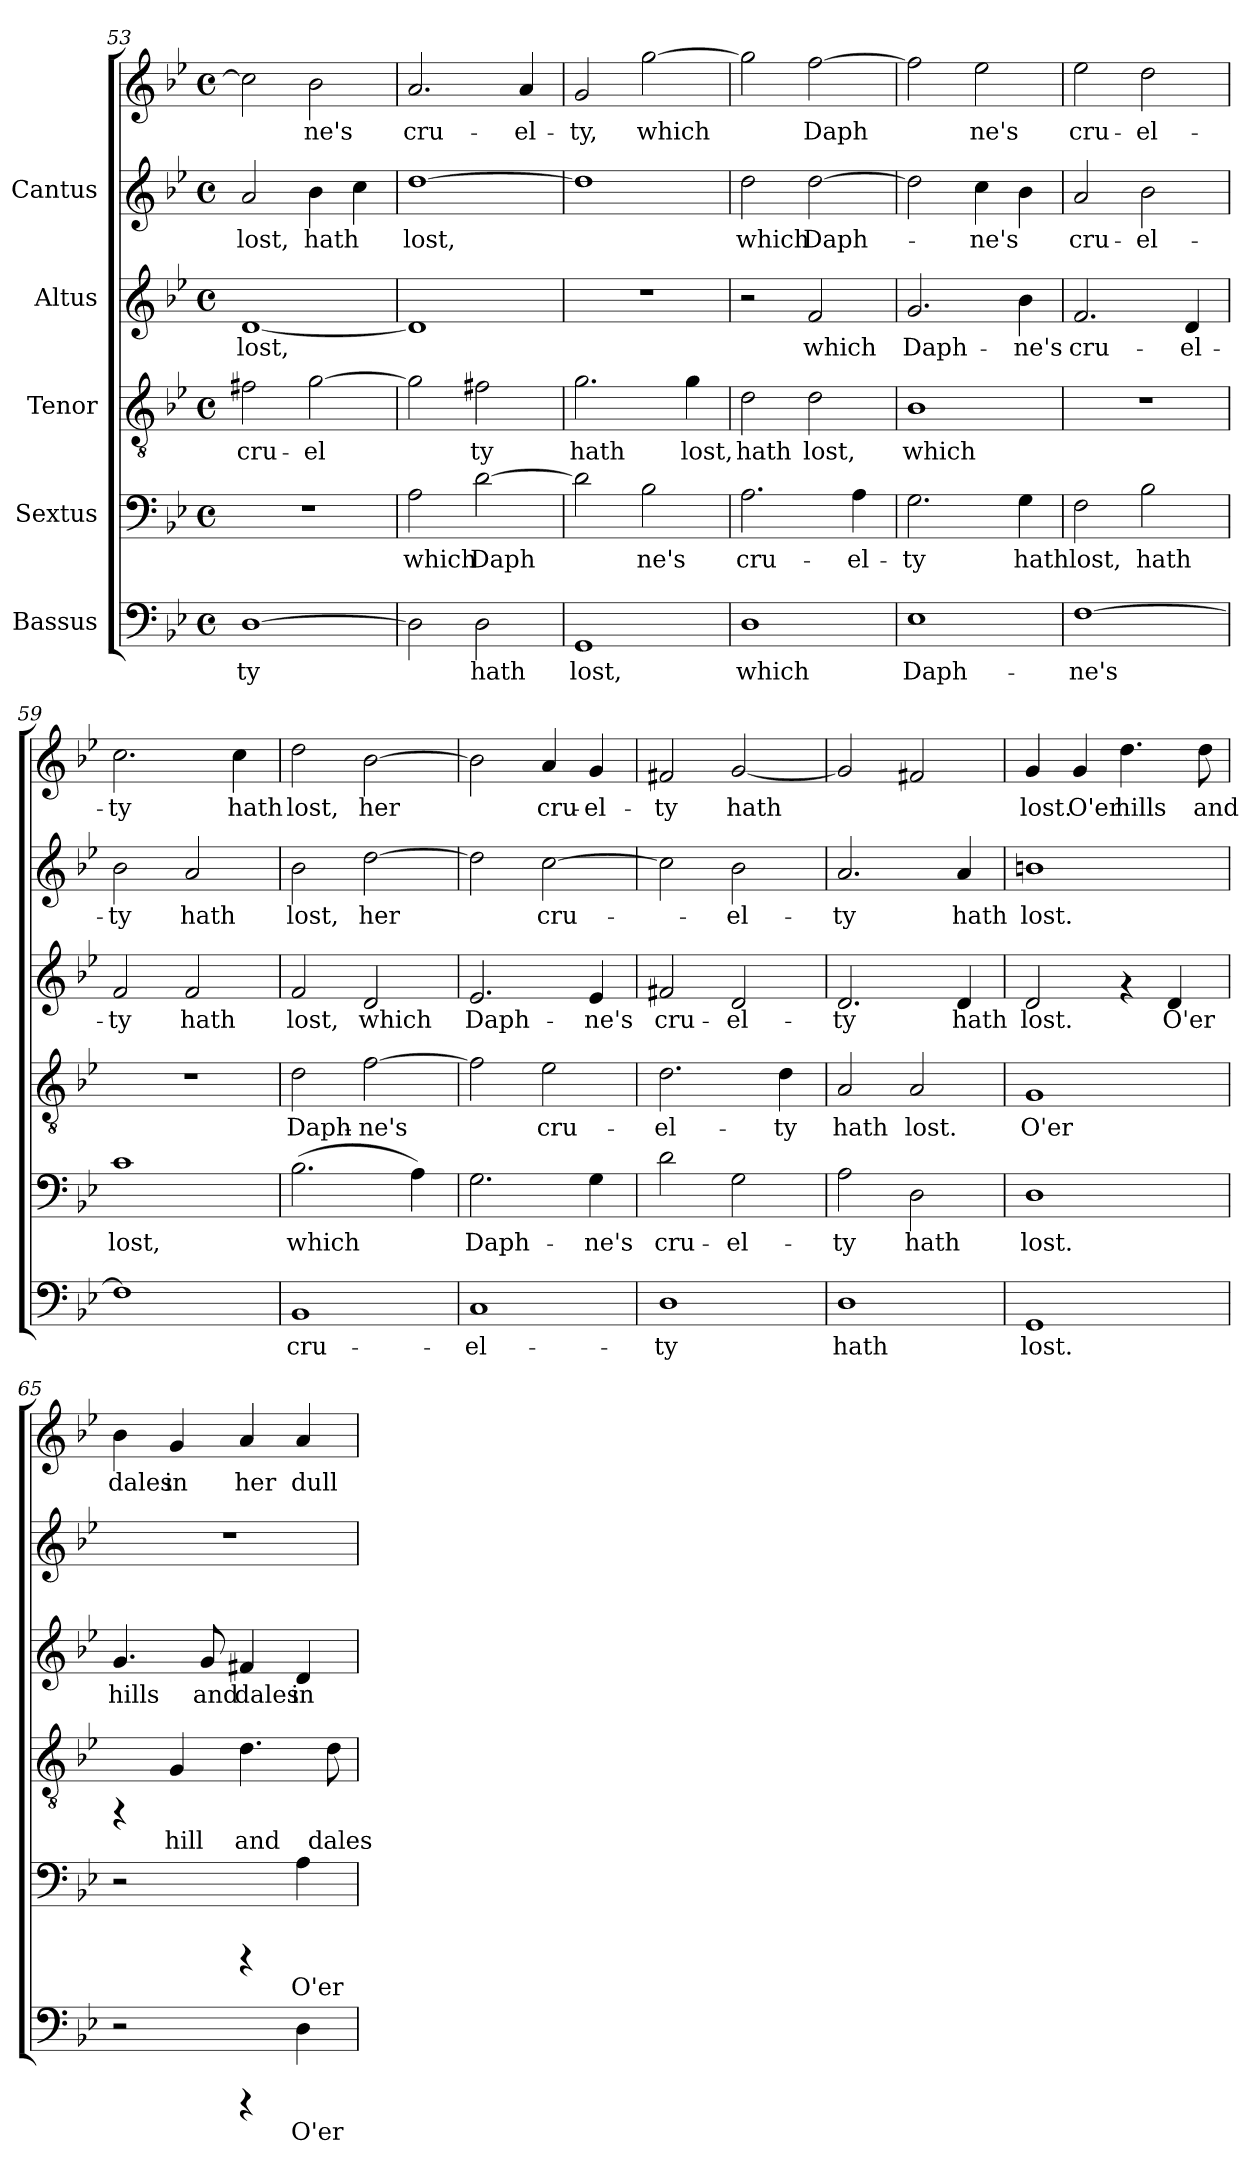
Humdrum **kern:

**kern	**text	**kern	**text	**kern	**text	**kern	**text	**kern	**text	**kern	**text
*part5	*part5	*part4	*part4	*part3	*part3	*part2	*part2	*part1	*part1	*part1	*part1
*staff6	*staff6	*staff5	*staff5	*staff4	*staff4	*staff3	*staff3	*staff2	*staff2	*staff1	*staff1
*I"Bassus	*	*I"Sextus	*	*I"Tenor	*	*I"Altus	*	*I"Cantus	*	*	*
*clefF4	*	*clefF4	*	*clefGv2	*	*clefG2	*	*clefG2	*	*clefG2	*
*k[b-e-]	*	*k[b-e-]	*	*k[b-e-]	*	*k[b-e-]	*	*k[b-e-]	*	*k[b-e-]	*
*B-:	*	*B-:	*	*B-:	*	*B-:	*	*B-:	*	*B-:	*
*M4/4	*	*M4/4	*	*M4/4	*	*M4/4	*	*M4/4	*	*M4/4	*
*met(c)	*	*met(c)	*	*met(c)	*	*met(c)	*	*met(c)	*	*met(c)	*
=53	=53	=53	=53	=53	=53	=53	=53	=53	=53	=53	=53
!	!LO:LY:b:cj	!	!	!	!LO:LY:b:cj	!	!LO:LY:b:cj	!	!LO:LY:b:cj	!	!LO:LY:b:cj
[>1D	-ty	1r	.	2f#X\	cru-	[<1d	lost,	2a/	lost,	2cc\]	.
!	!	!	!	!	!LO:LY:b:cj	!	!	!	!LO:LY:b:cj	!	!LO:LY:b:cj
.	.	.	.	[>2g\	-el-	.	.	4b-\	hath	2b-\	ne's
!	!	!	!	!	!	!	!	!	!LO:LY:b:cj	!	!
.	.	.	.	.	.	.	.	4cc\	.	.	.
!!LO:PB:g=z
=54	=54	=54	=54	=54	=54	=54	=54	=54	=54	=54	=54
!	!LO:LY:b:cj	!	!LO:LY:b:cj	!	!LO:LY:b:cj	!	!	!	!LO:LY:b:cj	!	!LO:LY:b:cj
2D\]	.	2A\	which	2g\]	-	1d]	.	[>1dd	-lost,	2.a/	cru-
!	!LO:LY:b:cj	!	!LO:LY:b:cj	!	!LO:LY:b:cj	!	!	!	!	!	!
2D\	hath	[>2d\	Daph-	2f#X\	ty	.	.	.	.	.	.
!	!	!	!	!	!	!	!	!	!	!	!LO:LY:b:cj
.	.	.	.	.	.	.	.	.	.	4a/	-el-
=55	=55	=55	=55	=55	=55	=55	=55	=55	=55	=55	=55
!	!LO:LY:b:cj	!	!LO:LY:b:cj	!	!LO:LY:b:cj	!	!	!	!	!	!LO:LY:b:cj
1GG	lost,	2d\]	-	2.g\	hath	1r	.	1dd]	.	2g/	ty,
!	!	!	!LO:LY:b:cj	!	!	!	!	!	!	!	!LO:LY:b:cj
.	.	2B-\	ne's	.	.	.	.	.	.	[>2gg\	which
!	!	!	!	!	!LO:LY:b:cj	!	!	!	!	!	!
.	.	.	.	4g\	lost,	.	.	.	.	.	.
=56	=56	=56	=56	=56	=56	=56	=56	=56	=56	=56	=56
!	!LO:LY:b:cj	!	!LO:LY:b:cj	!	!LO:LY:b:cj	!	!	!	!LO:LY:b:cj	!	!LO:LY:b:cj
1D	which	2.A\	cru-	2d\	hath	2r	.	2dd\	-which	2gg\]	.
!	!	!	!	!	!LO:LY:b:cj	!	!LO:LY:b:cj	!	!LO:LY:b:cj	!	!LO:LY:b:cj
.	.	.	.	2d\	lost,	2f/	which	[>2dd\	Daph-	[>2ff\	Daph-
!	!	!	!LO:LY:b:cj	!	!	!	!	!	!	!	!
.	.	4A\	-el-	.	.	.	.	.	.	.	.
=57	=57	=57	=57	=57	=57	=57	=57	=57	=57	=57	=57
!	!LO:LY:b:cj	!	!LO:LY:b:cj	!	!LO:LY:b:cj	!	!LO:LY:b:cj	!	!LO:LY:b:cj	!	!LO:LY:b:cj
1E-	Daph-	2.G\	-ty	1B-	which	2.g/	Daph-	2dd\]	.	2ff\]	-
!	!	!	!	!	!	!	!	!	!LO:LY:b:cj	!	!LO:LY:b:cj
.	.	.	.	.	.	.	.	4cc\	ne's	2ee-\	ne's
!	!	!	!LO:LY:b:cj	!	!	!	!LO:LY:b:cj	!	!LO:LY:b:cj	!	!
.	.	4G\	hath	.	.	4b-\	-ne's	4b-\	.	.	.
=58	=58	=58	=58	=58	=58	=58	=58	=58	=58	=58	=58
!	!LO:LY:b:cj	!	!LO:LY:b:cj	!	!	!	!LO:LY:b:cj	!	!LO:LY:b:cj	!	!LO:LY:b:cj
[>1F	-ne's	2F\	lost,	1r	.	2.f/	cru-	2a/	-cru-	2ee-\	cru-
!	!	!	!LO:LY:b:cj	!	!	!	!	!	!LO:LY:b:cj	!	!LO:LY:b:cj
.	.	2B-\	hath	.	.	.	.	2b-\	-el-	2dd\	-el-
!	!	!	!	!	!	!	!LO:LY:b:cj	!	!	!	!
.	.	.	.	.	.	4d/	-el-	.	.	.	.
=59	=59	=59	=59	=59	=59	=59	=59	=59	=59	=59	=59
!	!	!	!LO:LY:b:cj	!	!	!	!LO:LY:b:cj	!	!LO:LY:b:cj	!	!LO:LY:b:cj
1F]	.	1c	lost,	1r	.	2f/	-ty	2b-\	ty	2.cc\	-ty
!	!	!	!	!	!	!	!LO:LY:b:cj	!	!LO:LY:b:cj	!	!
.	.	.	.	.	.	2f/	hath	2a/	hath	.	.
!	!	!	!	!	!	!	!	!	!	!	!LO:LY:b:cj
.	.	.	.	.	.	.	.	.	.	4cc\	hath
!!LO:LB:g=z
=60	=60	=60	=60	=60	=60	=60	=60	=60	=60	=60	=60
!	!LO:LY:b:cj	!	!LO:LY:b:cj	!	!LO:LY:b:cj	!	!LO:LY:b:cj	!	!LO:LY:b:cj	!	!LO:LY:b:cj
1BB-	cru-	(>2.B-\	which	2d\	Daph-	2f/	lost,	2b-\	lost,	2dd\	lost,
!	!	!	!	!	!LO:LY:b:cj	!	!LO:LY:b:cj	!	!LO:LY:b:cj	!	!LO:LY:b:cj
.	.	.	.	[>2f\	-ne's	2d/	which	[>2dd\	her	[>2b-\	her
!	!	!	!LO:LY:b:cj	!	!	!	!	!	!	!	!
.	.	4A\)	.	.	.	.	.	.	.	.	.
=61	=61	=61	=61	=61	=61	=61	=61	=61	=61	=61	=61
!	!LO:LY:b:cj	!	!LO:LY:b:cj	!	!LO:LY:b:cj	!	!LO:LY:b:cj	!	!LO:LY:b:cj	!	!LO:LY:b:cj
1C	-el-	2.G\	Daph-	2f\]	.	2.e-/	Daph-	2dd\]	-	2b-\]	.
!	!	!	!	!	!LO:LY:b:cj	!	!	!	!LO:LY:b:cj	!	!LO:LY:b:cj
.	.	.	.	2e-\	cru-	.	.	[>2cc\	cru-	4a/	cru-
!	!	!	!LO:LY:b:cj	!	!	!	!LO:LY:b:cj	!	!	!	!LO:LY:b:cj
.	.	4G\	-ne's	.	.	4e-/	-ne's	.	.	4g/	-el-
=62	=62	=62	=62	=62	=62	=62	=62	=62	=62	=62	=62
!	!LO:LY:b:cj	!	!LO:LY:b:cj	!	!LO:LY:b:cj	!	!LO:LY:b:cj	!	!LO:LY:b:cj	!	!LO:LY:b:cj
1D	-ty	2d\	cru-	2.d\	-el-	2f#X/	cru-	2cc\]	.	2f#X/	-ty
!	!	!	!LO:LY:b:cj	!	!	!	!LO:LY:b:cj	!	!LO:LY:b:cj	!	!LO:LY:b:cj
.	.	2G\	-el-	.	.	2d/	-el-	2b-\	el-	[<2g/	hath
!	!	!	!	!	!LO:LY:b:cj	!	!	!	!	!	!
.	.	.	.	4d\	-ty	.	.	.	.	.	.
=63	=63	=63	=63	=63	=63	=63	=63	=63	=63	=63	=63
!	!LO:LY:b:cj	!	!LO:LY:b:cj	!	!LO:LY:b:cj	!	!LO:LY:b:cj	!	!LO:LY:b:cj	!	!
1D	hath	2A\	-ty	2A/	hath	2.d/	-ty	2.a/	-ty	2g/]	.
!	!	!	!LO:LY:b:cj	!	!LO:LY:b:cj	!	!	!	!	!	!
.	.	2D\	hath	2A/	lost.	.	.	.	.	2f#X/	.
!	!	!	!	!	!	!	!LO:LY:b:cj	!	!LO:LY:b:cj	!	!
.	.	.	.	.	.	4d/	hath	4a/	hath	.	.
=64	=64	=64	=64	=64	=64	=64	=64	=64	=64	=64	=64
!	!LO:LY:b:cj	!	!LO:LY:b:cj	!	!LO:LY:b:cj	!	!LO:LY:b:cj	!	!LO:LY:b:cj	!	!LO:LY:b:cj
1GG	lost.	1D	lost.	1G	O'er	2d/	lost.	1bn	lost.	4g/	lost.
!	!	!	!	!	!	!	!	!	!	!	!LO:LY:b:cj
.	.	.	.	.	.	.	.	.	.	4g/	O'er
!	!	!	!	!	!	!	!	!	!	!	!LO:LY:b:cj
.	.	.	.	.	.	4rf	.	.	.	4.dd\	hills
!	!	!	!	!	!	!	!LO:LY:b:cj	!	!	!	!
.	.	.	.	.	.	4d/	O'er	.	.	.	.
!	!	!	!	!	!	!	!	!	!	!	!LO:LY:b:cj
.	.	.	.	.	.	.	.	.	.	8dd\	and
!!LO:PB:g=z
=65	=65	=65	=65	=65	=65	=65	=65	=65	=65	=65	=65
!	!	!	!	!	!	!	!LO:LY:b:cj	!	!	!	!LO:LY:b:cj
2r	.	2r	.	4rFF	.	4.g/	hills	1r	.	4b-\	dales
!	!	!	!	!	!LO:LY:b:cj	!	!	!	!	!	!LO:LY:b:cj
.	.	.	.	4G/	hill	.	.	.	.	4g/	in
!	!	!	!	!	!	!	!LO:LY:b:cj	!	!	!	!
.	.	.	.	.	.	8g/	and	.	.	.	.
!	!	!	!	!	!LO:LY:b:cj	!	!LO:LY:b:cj	!	!	!	!LO:LY:b:cj
4rCCC	.	4rCCC	.	4.d\	and	4f#X/	dales	.	.	4a/	her
!	!LO:LY:b:cj	!	!LO:LY:b:cj	!	!	!	!LO:LY:b:cj	!	!	!	!LO:LY:b:cj
4D\	O'er	4A\	O'er	.	.	4d/	in	.	.	4a/	dull
!	!	!	!	!	!LO:LY:b:cj	!	!	!	!	!	!
.	.	.	.	8d\	dales	.	.	.	.	.	.
=	=	=	=	=	=	=	=	=	=	=	=
*-	*-	*-	*-	*-	*-	*-	*-	*-	*-	*-	*-
